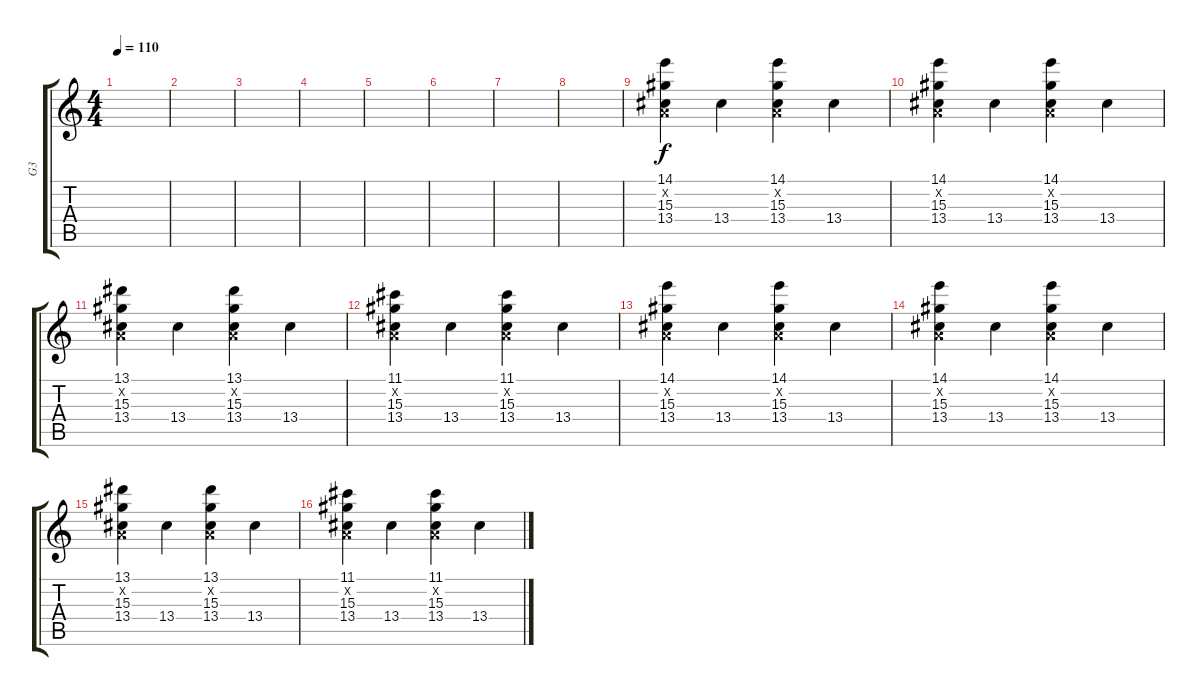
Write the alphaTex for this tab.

\track ("G3" "G3") {instrument electricguitarclean}
\staff {score tabs}
\tuning (D4 A3 F3 C3 G2 D2) {hide}
\ts (4 4)
\tempo 110
\clef g2
\ks c
|
|
|
|
|
|
|
|
(14.1 0.2{x} 15.3 13.4).4 13.4.4 (14.1 0.2{x} 15.3 13.4).4 13.4.4 |
(14.1 0.2{x} 15.3 13.4).4 13.4.4 (14.1 0.2{x} 15.3 13.4).4 13.4.4 |
(13.1 0.2{x} 15.3 13.4).4 13.4.4 (13.1 0.2{x} 15.3 13.4).4 13.4.4 |
(11.1 0.2{x} 15.3 13.4).4 13.4.4 (11.1 0.2{x} 15.3 13.4).4 13.4.4 |
(14.1 0.2{x} 15.3 13.4).4 13.4.4 (14.1 0.2{x} 15.3 13.4).4 13.4.4 |
(14.1 0.2{x} 15.3 13.4).4 13.4.4 (14.1 0.2{x} 15.3 13.4).4 13.4.4 |
(13.1 0.2{x} 15.3 13.4).4 13.4.4 (13.1 0.2{x} 15.3 13.4).4 13.4.4 |
(11.1 0.2{x} 15.3 13.4).4 13.4.4 (11.1 0.2{x} 15.3 13.4).4 13.4.4
